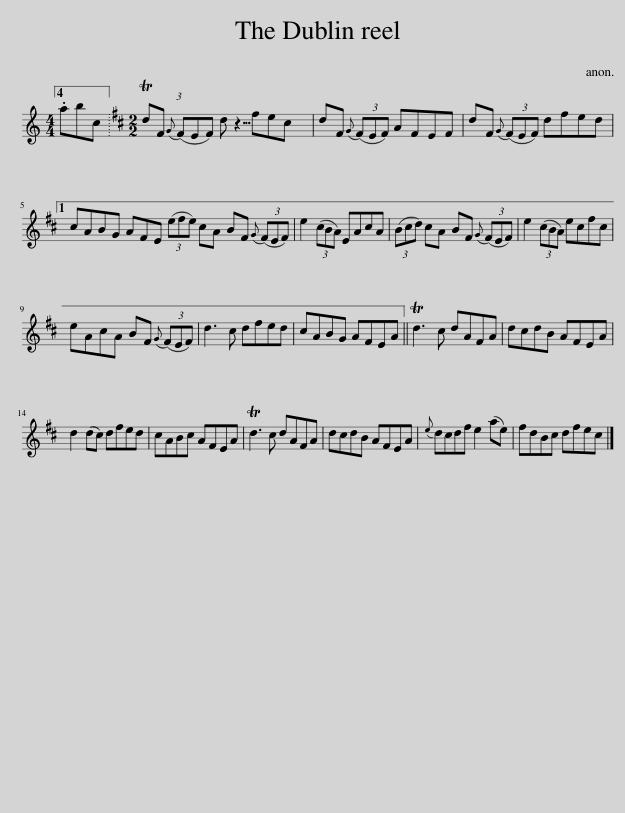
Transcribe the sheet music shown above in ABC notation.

X:1
L:1/8
M:4/4
I:linebreak $
K:C
V:1 treble
V:1
 .abc ||[K:D][M:2/2] (3:2:5TdF{G} (FEF) d fec x/24 | dF{G} (3(FEF) AFEF | dF{G} (3(FEF) dfed |1$ cABG AFE (3(efe) cA BF{G} (3(FEF) | %5
 e2 (3(cBA) EAcA | (3(Bcd) cA BF{G} (3(FEF) | e2 (3(cBA) ecfc |$ eAcA BF{G} (3(FEF) | d3 c dfed | %10
 cABG AFEA || Td3 c dAFA | dcdB AFEA |$ d2 (dc) dfed | cABc AFEA | %15
 Td3 c dAFA | dcdB AFEA |{e} dcdf e2 (ae) | fdBc dfec |] %19
